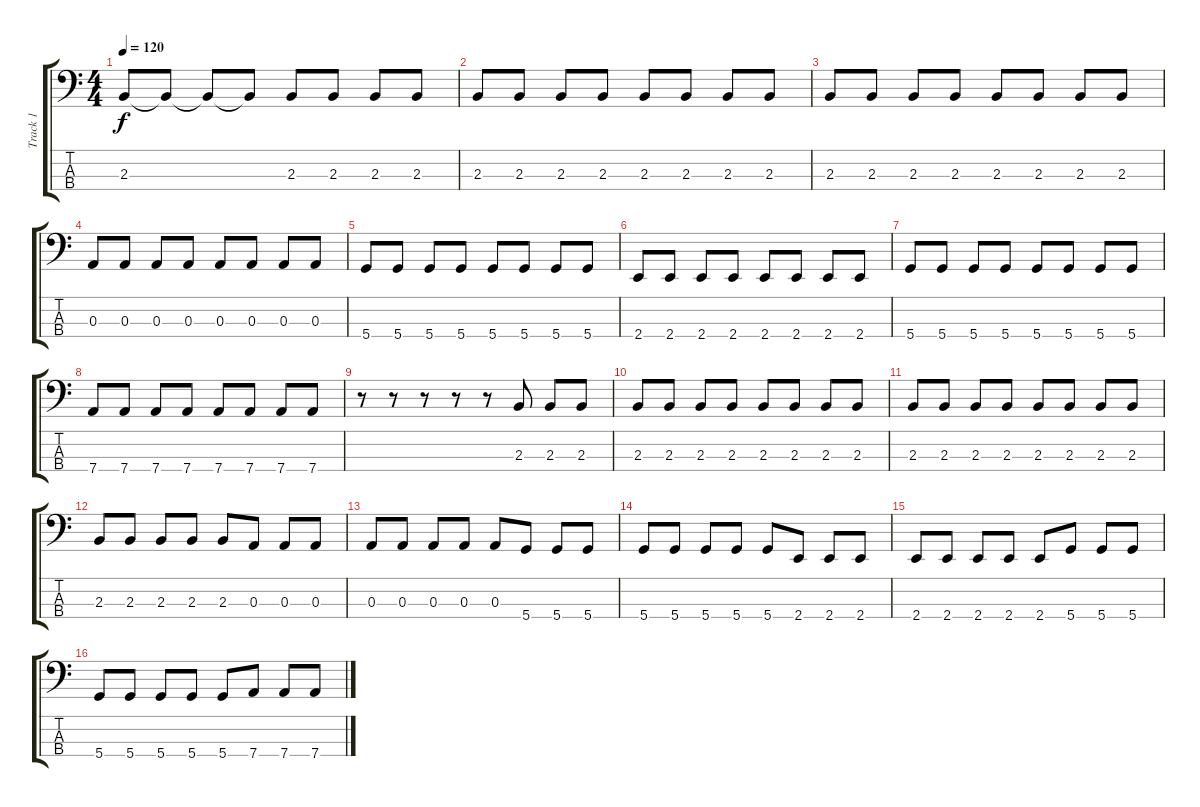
\track ("Track 1" "Track 1") {instrument electricbassfinger}
\staff {score tabs}
\tuning (G2 D2 A1 D1) {hide}
\ts (4 4)
\tempo 120
\clef f4
\ks c
2.3.8{dy f} 2.3{t}.8 2.3{t}.8 2.3{t}.8 2.3.8 2.3.8 2.3.8 2.3.8 |
2.3.8 2.3.8 2.3.8 2.3.8 2.3.8 2.3.8 2.3.8 2.3.8 |
2.3.8 2.3.8 2.3.8 2.3.8 2.3.8 2.3.8 2.3.8 2.3.8 |
0.3.8 0.3.8 0.3.8 0.3.8 0.3.8 0.3.8 0.3.8 0.3.8 |
5.4.8 5.4.8 5.4.8 5.4.8 5.4.8 5.4.8 5.4.8 5.4.8 |
2.4.8 2.4.8 2.4.8 2.4.8 2.4.8 2.4.8 2.4.8 2.4.8 |
5.4.8 5.4.8 5.4.8 5.4.8 5.4.8 5.4.8 5.4.8 5.4.8 |
7.4.8 7.4.8 7.4.8 7.4.8 7.4.8 7.4.8 7.4.8 7.4.8 |
r.8 r.8 r.8 r.8 r.8 2.3.8 2.3.8 2.3.8 |
2.3.8 2.3.8 2.3.8 2.3.8 2.3.8 2.3.8 2.3.8 2.3.8 |
2.3.8 2.3.8 2.3.8 2.3.8 2.3.8 2.3.8 2.3.8 2.3.8 |
2.3.8 2.3.8 2.3.8 2.3.8 2.3.8 0.3.8 0.3.8 0.3.8 |
0.3.8 0.3.8 0.3.8 0.3.8 0.3.8 5.4.8 5.4.8 5.4.8 |
5.4.8 5.4.8 5.4.8 5.4.8 5.4.8 2.4.8 2.4.8 2.4.8 |
2.4.8 2.4.8 2.4.8 2.4.8 2.4.8 5.4.8 5.4.8 5.4.8 |
5.4.8 5.4.8 5.4.8 5.4.8 5.4.8 7.4.8 7.4.8 7.4.8
